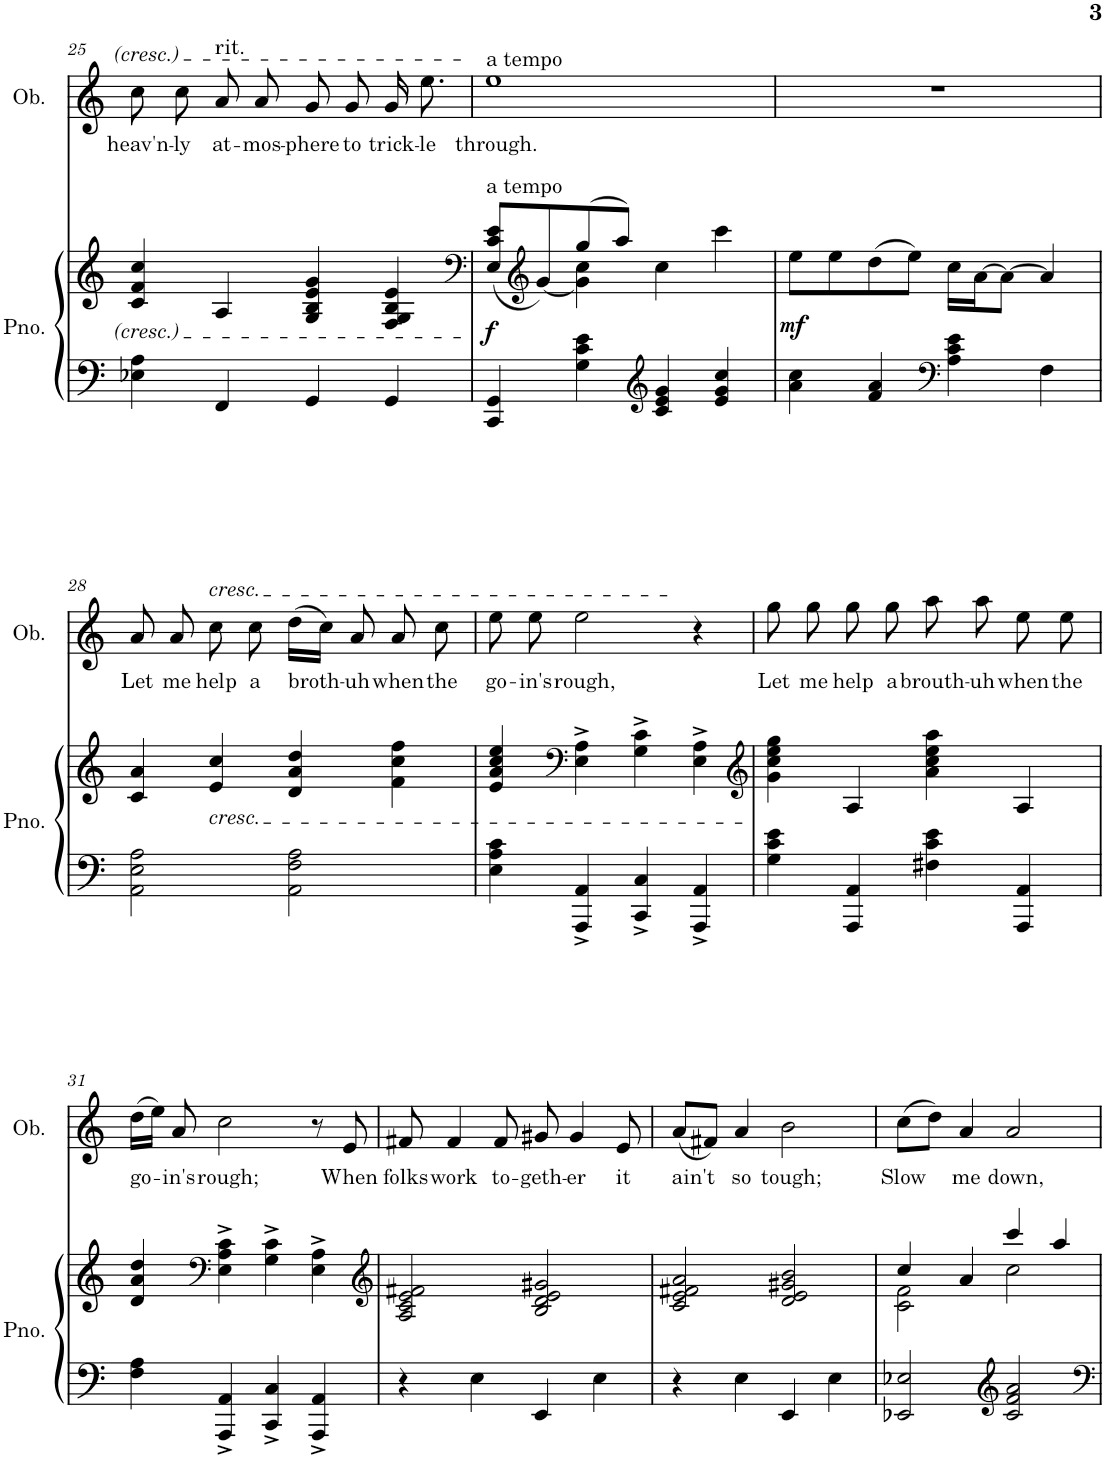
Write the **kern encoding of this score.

**kern	**kern	**dynam	**kern	**text
*part2	*part2	*part2	*part1	*part1
*staff3	*staff2	*staff2/3	*staff1	*staff1
*I"Piano	*	*	*I"Oboe	*
*I'Pno.	*	*	*I'Ob.	*
!!LO:PB:g=z
*clefF4	*clefG2	*	*clefG2	*
*k[]	*k[]	*	*k[]	*
*M4/4	*M4/4	*	*M4/4	*
=25	=25	=25	=25	=25
!	!	!	!	!LO:LY:b
4E-X\ 4A\	4c/ 4f/ 4cc/	.	8cc\	heav'n-
!	!	!	!	!LO:LY:b
.	.	.	8cc\	-ly
!	!	!	!LO:TX:a:t=rit.	!
!	!	!	!	!LO:LY:b
4FF/	4A/	.	8a/	at-
!	!	!	!	!LO:LY:b
.	.	.	8a/	-mos-
!	!	!	!	!LO:LY:b
4GG/	4G/ 4B/ 4e/ 4g/	.	8g/	-phere
!	!	!	!	!LO:LY:b
.	.	.	8g/	to
!	!	!	!	!LO:LY:b
4GG/	4F/ 4G/ 4B/ 4e/	.	16g/	trick-
!	!	!	!	!LO:LY:b
.	.	.	8.ee\	-le
=26	=26	=26	=26	=26
*	*clefF4	*	*	*
*	*^	*	*	*
!	!	!	!	!LO:TX:a:t=a tempo	!
!	!LO:TX:a:t=a tempo	!	!	!	!
!	!	!	!LO:DY:b	!	!LO:LY:b
4CC/ 4GG/	(8E/ 8c/ 8e/L	4ryy	f	1ee	through.
*	*clefG2	*	*	*	*
.	[8g/)	.	.	.	.
4G\ 4c\ 4e\	(8gg/	4g\] 4cc\	.	.	.
.	8aa/J)	.	.	.	.
*clefG2	*	*	*	*	*
4c/ 4e/ 4g/	4cc\	2ryy	.	.	.
4e/ 4g/ 4cc/	4ccc\	.	.	.	.
*	*v	*v	*	*	*
=27	=27	=27	=27	=27
!	!	!LO:DY:b	!	!
4a\ 4cc\	8ee\L	mf	1r	.
.	8ee\	.	.	.
4f/ 4a/	(8dd\	.	.	.
.	8ee\J)	.	.	.
*clefF4	*	*	*	*
4A\ 4c\ 4e\	16cc\LL	.	.	.
.	[16a\J	.	.	.
.	8a\J_	.	.	.
4F\	4a/]	.	.	.
!!LO:LB:g=z
=28	=28	=28	=28	=28
!	!	!	!	!LO:LY:b
2AA\ 2E\ 2A\	4c/ 4a/	.	8a/	Let
!	!	!	!	!LO:LY:b
.	.	.	8a/	me
!	!	!	!LO:TX:a:i:t=cresc.	!
!	!LO:TX:b:i:t=cresc.	!	!	!
!	!	!	!	!LO:LY:b
.	4e/ 4cc/	.	8cc\	help
!	!	!	!	!LO:LY:b
.	.	.	8cc\	a
!	!	!	!	!LO:LY:b
2AA\ 2F\ 2A\	4d/ 4a/ 4dd/	.	(16dd\LL	broth-
.	.	.	16cc\JJ)	.
!	!	!	!	!LO:LY:b
.	.	.	8a/	-uh
!	!	!	!	!LO:LY:b
.	4f\ 4cc\ 4ff\	.	8a/	when
!	!	!	!	!LO:LY:b
.	.	.	8cc\	the
=29	=29	=29	=29	=29
!	!	!	!	!LO:LY:b
4E\ 4A\ 4c\	4e/ 4a/ 4cc/ 4ee/	.	8ee\	go-
!	!	!	!	!LO:LY:b
.	.	.	8ee\	-in's
*	*clefF4	*	*	*
!	!	!	!	!LO:LY:b
4AAA/^ 4AA/^	4E\^ 4A\^	.	2ee\	rough,
4CC/^ 4C/^	4G\^ 4c\^	.	.	.
4AAA/^ 4AA/^	4E\^ 4A\^	.	4r	.
=30	=30	=30	=30	=30
*	*clefG2	*	*	*
!	!	!	!	!LO:LY:b
4G\ 4c\ 4e\	4g\ 4cc\ 4ee\ 4gg\	.	8gg\	Let
!	!	!	!	!LO:LY:b
.	.	.	8gg\	me
!	!	!	!	!LO:LY:b
4AAA/ 4AA/	4A/	.	8gg\	help
!	!	!	!	!LO:LY:b
.	.	.	8gg\	a
!	!	!	!	!LO:LY:b
4F#X\ 4c\ 4e\	4a\ 4cc\ 4ee\ 4aa\	.	8aa\	brouth-
!	!	!	!	!LO:LY:b
.	.	.	8aa\	-uh
!	!	!	!	!LO:LY:b
4AAA/ 4AA/	4A/	.	8ee\	when
!	!	!	!	!LO:LY:b
.	.	.	8ee\	the
!!LO:LB:g=z
=31	=31	=31	=31	=31
!	!	!	!	!LO:LY:b
4F\ 4A\	4d/ 4a/ 4dd/	.	(16dd\LL	go-
.	.	.	16ee\JJ)	.
!	!	!	!	!LO:LY:b
.	.	.	8a/	-in's
*	*clefF4	*	*	*
!	!	!	!	!LO:LY:b
4AAA/^ 4AA/^	4E\^ 4A\^ 4c\^	.	2cc\	rough;
4CC/^ 4C/^	4G\^ 4c\^	.	.	.
4AAA/^ 4AA/^	4E\^ 4A\^	.	8r	.
!	!	!	!	!LO:LY:b
.	.	.	8e/	When
=32	=32	=32	=32	=32
*	*clefG2	*	*	*
!	!	!	!	!LO:LY:b
4r	2A/ 2c/ 2e/ 2f#X/	.	8f#X/	folks
!	!	!	!	!LO:LY:b
.	.	.	4f#/	work
4E\	.	.	.	.
!	!	!	!	!LO:LY:b
.	.	.	8f#/	to-
!	!	!	!	!LO:LY:b
4EE/	2B/ 2d/ 2e/ 2g#X/	.	8g#X/	-geth-
!	!	!	!	!LO:LY:b
.	.	.	4g#/	-er
4E\	.	.	.	.
!	!	!	!	!LO:LY:b
.	.	.	8e/	it
=33	=33	=33	=33	=33
!	!	!	!	!LO:LY:b
4r	2c/ 2e/ 2f#X/ 2a/	.	(8a/L	ain't
.	.	.	8f#X/J)	.
!	!	!	!	!LO:LY:b
4E\	.	.	4a/	so
!	!	!	!	!LO:LY:b
4EE/	2d/ 2e/ 2g#X/ 2b/	.	2b\	tough;
4E\	.	.	.	.
=34	=34	=34	=34	=34
*	*^	*	*	*
!	!	!	!	!	!LO:LY:b
2EE-X/ 2E-X/	4cc/	2c\ 2f\	.	(8cc\L	Slow
.	.	.	.	8dd\J)	.
!	!	!	!	!	!LO:LY:b
.	4a/	.	.	4a/	me
*clefG2	*	*	*	*	*
!	!	!	!	!	!LO:LY:b
2c/ 2f/ 2a/	4ccc/	2cc\	.	2a/	down,
.	4aa/	.	.	.	.
*	*v	*v	*	*	*
=	=	=	=	=
*-	*-	*-	*-	*-
